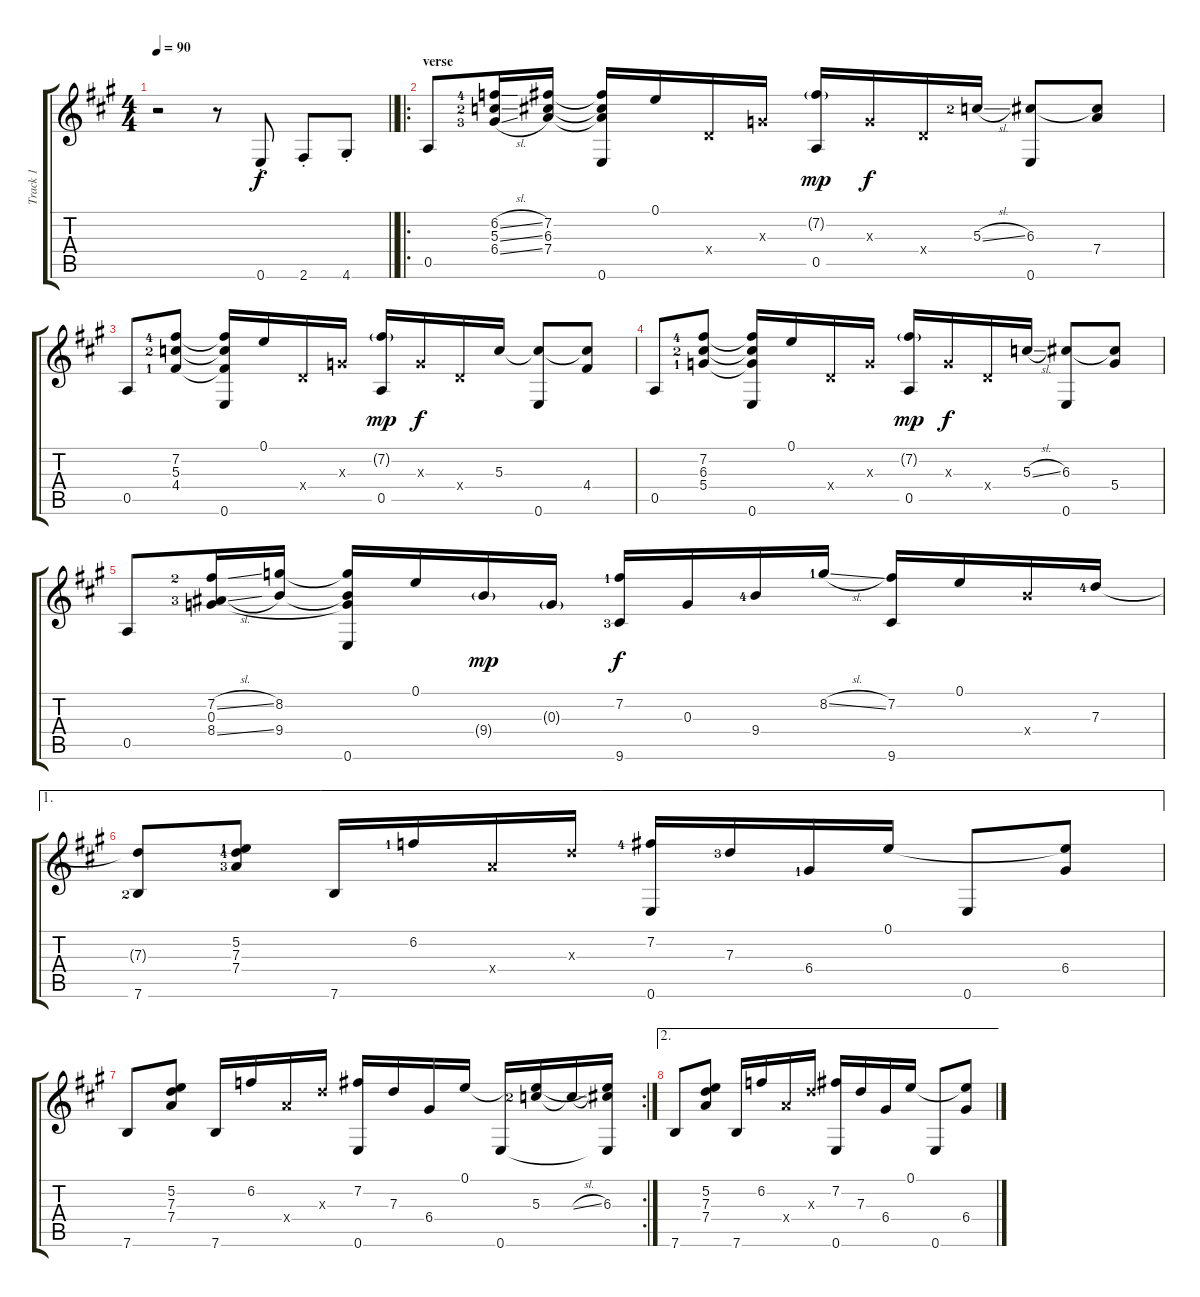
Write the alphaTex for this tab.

\track ("Track 1" "Track 1") {instrument acousticguitarsteel}
\staff {score tabs}
\tuning (E4 B3 G3 D3 A2 E2) {hide}
\ts (4 4)
\tempo 90
\clef g2
\barLineRight lightlight
\ks a
r.2{dy f instrument acousticguitarsteel} r.8 0.6{st}.8 2.6{st}.8 4.6{st}.8 |
\ro
\section ("" "verse")
0.5.8 (6.2{sl lf 5} 5.3{sl lf 3} 6.4{sl lf 4}).16 (7.2 6.3 7.4).16 (7.2{t} 6.3{t} 7.4{t} 0.6).16 0.1.16 0.4{x}.16 0.3{x}.16 (7.2{g} 0.5).16{dy mp} 0.3{x}.16{dy f} 0.4{x}.16 5.3{sl lf 3}.16 (6.3 0.6).8 (6.3{t} 7.4).8 |
0.5.8 (7.2{lf 5} 5.3{lf 3} 4.4{lf 2}).8 (7.2{t} 5.3{t} 4.4{t} 0.6).16 0.1.16 0.4{x}.16 0.3{x}.16 (7.2{g} 0.5).16{dy mp} 0.3{x}.16{dy f} 0.4{x}.16 5.3.16 (5.3{t} 0.6).8 (5.3{t} 4.4).8 |
0.5.8 (7.2{lf 5} 6.3{lf 3} 5.4{lf 2}).8 (7.2{t} 6.3{t} 5.4{t} 0.6).16 0.1.16 0.4{x}.16 0.3{x}.16 (7.2{g} 0.5).16{dy mp} 0.3{x}.16{dy f} 0.4{x}.16 5.3{sl}.16 (6.3 0.6).8 (6.3{t} 5.4).8 |
0.5.8 (7.2{sl lf 3} 0.3 8.4{sl lf 4}).16 (8.2 9.4).16 (8.2{t} 0.3{t} 9.4{t} 0.6).16 0.1.16 9.4{g}.16{dy mp} 0.3{g}.16 (7.2{lf 2} 9.6{lf 4}).16{dy f} 0.3.16 9.4{lf 5}.16 8.2{sl lf 2}.16 (7.2 9.6).16 0.1.16 9.4{x}.16 7.3{lf 5}.16 |
\ae 1
(7.3{t} 7.6{lf 3}).8 (5.2{lf 2} 7.3{lf 5} 7.4{lf 4}).8 7.6.16 6.2{lf 2}.16 7.4{x}.16 7.3{x}.16 (7.2{lf 5} 0.6).16 7.3{lf 4}.16 6.4{lf 2}.16 0.1.16 0.6.8 (0.1{t} 6.4).8 |
\rc 2
7.6.8 (5.2 7.3 7.4).8 7.6.16 6.2.16 7.4{x}.16 7.3{x}.16 (7.2 0.6).16 7.3.16 6.4.16 0.1.16 0.6.16 (0.1{t} 5.3{lf 3}).16 5.3{sl t}.16 (0.1{t} 6.3 0.6{t}).16 |
\ae 2
7.6.8 (5.2 7.3 7.4).8 7.6.16 6.2.16 7.4{x}.16 7.3{x}.16 (7.2 0.6).16 7.3.16 6.4.16 0.1.16 0.6.8 (0.1{t} 6.4).8
